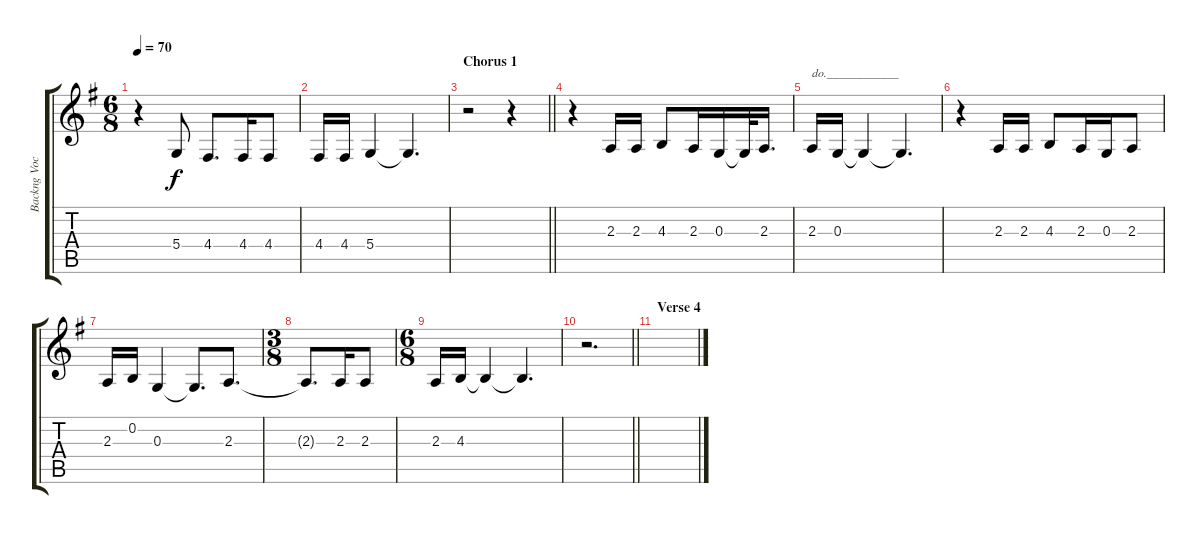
\track ("Backng Vocals" "Backng Voc") {instrument voiceoohs}
\staff {score tabs}
\tuning (E4 B3 G3 D3 A2 E2) {hide}
\ts (6 8)
\tempo 70
\clef g2
\ks g
r.4{dy f} 5.4.8 4.4.8{d} 4.4.16 4.4.8 |
4.4.16 4.4.16 5.4.4 5.4{t}.4{d} |
\section ("" "Chorus 1")
\barLineRight lightlight
r.2 r.4 |
r.4 2.3.16 2.3.16 4.3.8 2.3.16 0.3.16 0.3{t}.32 2.3.16{d} |
2.3.16{txt "do.____________"} 0.3.16 0.3{t}.4 0.3{t}.4{d} |
r.4 2.3.16 2.3.16 4.3.8 2.3.16 0.3.16 2.3.8 |
2.3.16 0.2.16 0.3.4 0.3{t}.8{d} 2.3.8{d} |
\ts (3 8)
2.3{t}.8{d} 2.3.16 2.3.8 |
\ts (6 8)
2.3.16 4.3.16 4.3{t}.4 4.3{t}.4{d} |
\barLineRight lightlight
r.2{d} |
\section ("" "Verse 4")
